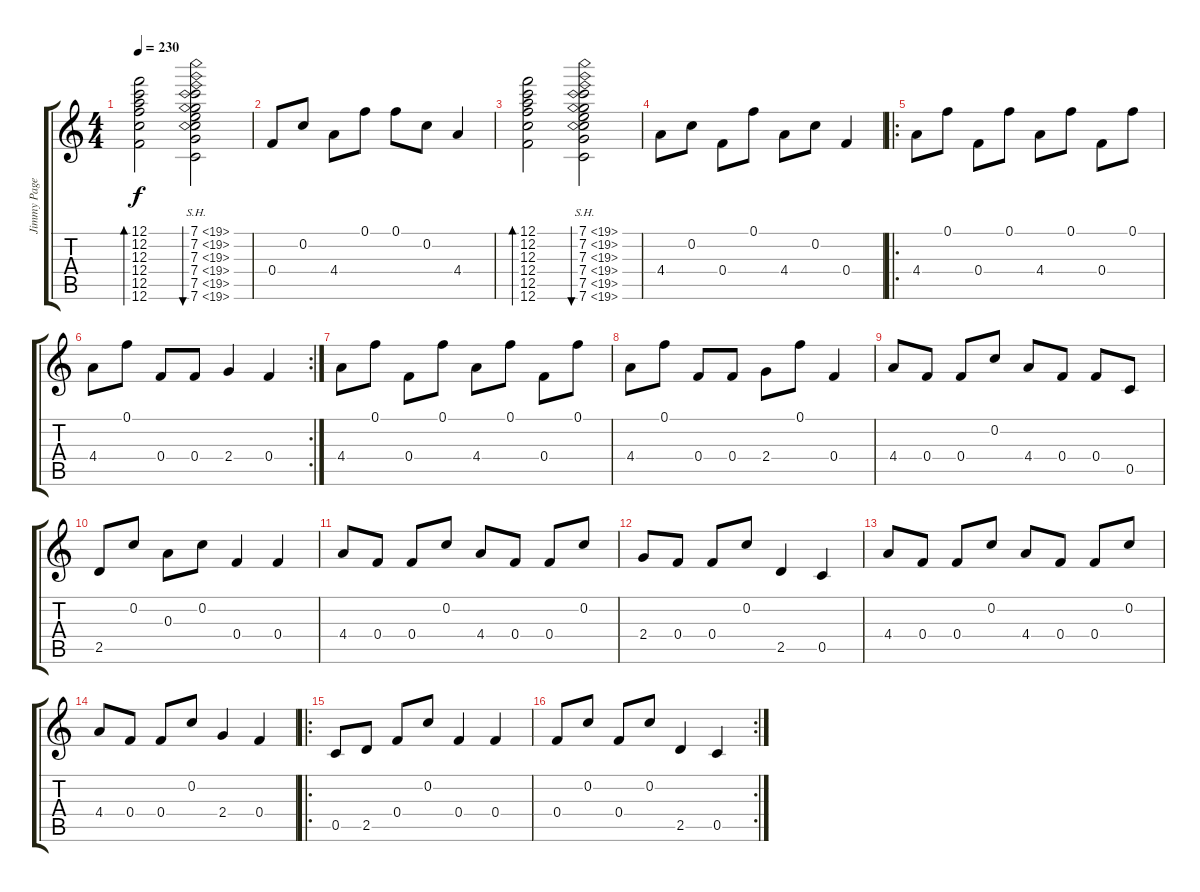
\track ("Jimmy Page" "Jimmy Page") {instrument acousticguitarsteel}
\staff {score tabs}
\tuning (F4 C4 A3 F3 C3 F2) {hide}
\ts (4 4)
\tempo 230
\clef g2
\ks c
(12.1 12.2 12.3 12.4 12.5 12.6).2{bd 240 dy f instrument acousticguitarsteel} (7.1{sh 12} 7.2{sh 12} 7.3{sh 12} 7.4{sh 12} 7.5{sh 12} 7.6{sh 12}).2{bu 120} |
0.4.8 0.2.8 4.4.8 0.1.8 0.1.8 0.2.8 4.4.4 |
(12.1 12.2 12.3 12.4 12.5 12.6).2{bd 240} (7.1{sh 12} 7.2{sh 12} 7.3{sh 12} 7.4{sh 12} 7.5{sh 12} 7.6{sh 12}).2{bu 120} |
4.4.8 0.2.8 0.4.8 0.1.8 4.4.8 0.2.8 0.4.4 |
\ro
4.4.8 0.1.8 0.4.8 0.1.8 4.4.8 0.1.8 0.4.8 0.1.8 |
\rc 2
4.4.8 0.1.8 0.4.8 0.4.8 2.4.4 0.4.4 |
4.4.8 0.1.8 0.4.8 0.1.8 4.4.8 0.1.8 0.4.8 0.1.8 |
4.4.8 0.1.8 0.4.8 0.4.8 2.4.8 0.1.8 0.4.4 |
4.4.8 0.4.8 0.4.8 0.2.8 4.4.8 0.4.8 0.4.8 0.5.8 |
2.5.8 0.2.8 0.3.8 0.2.8 0.4.4 0.4.4 |
4.4.8 0.4.8 0.4.8 0.2.8 4.4.8 0.4.8 0.4.8 0.2.8 |
2.4.8 0.4.8 0.4.8 0.2.8 2.5.4 0.5.4 |
4.4.8 0.4.8 0.4.8 0.2.8 4.4.8 0.4.8 0.4.8 0.2.8 |
4.4.8 0.4.8 0.4.8 0.2.8 2.4.4 0.4.4 |
\ro
0.5.8 2.5.8 0.4.8 0.2.8 0.4.4 0.4.4 |
\rc 2
0.4.8 0.2.8 0.4.8 0.2.8 2.5.4 0.5.4
